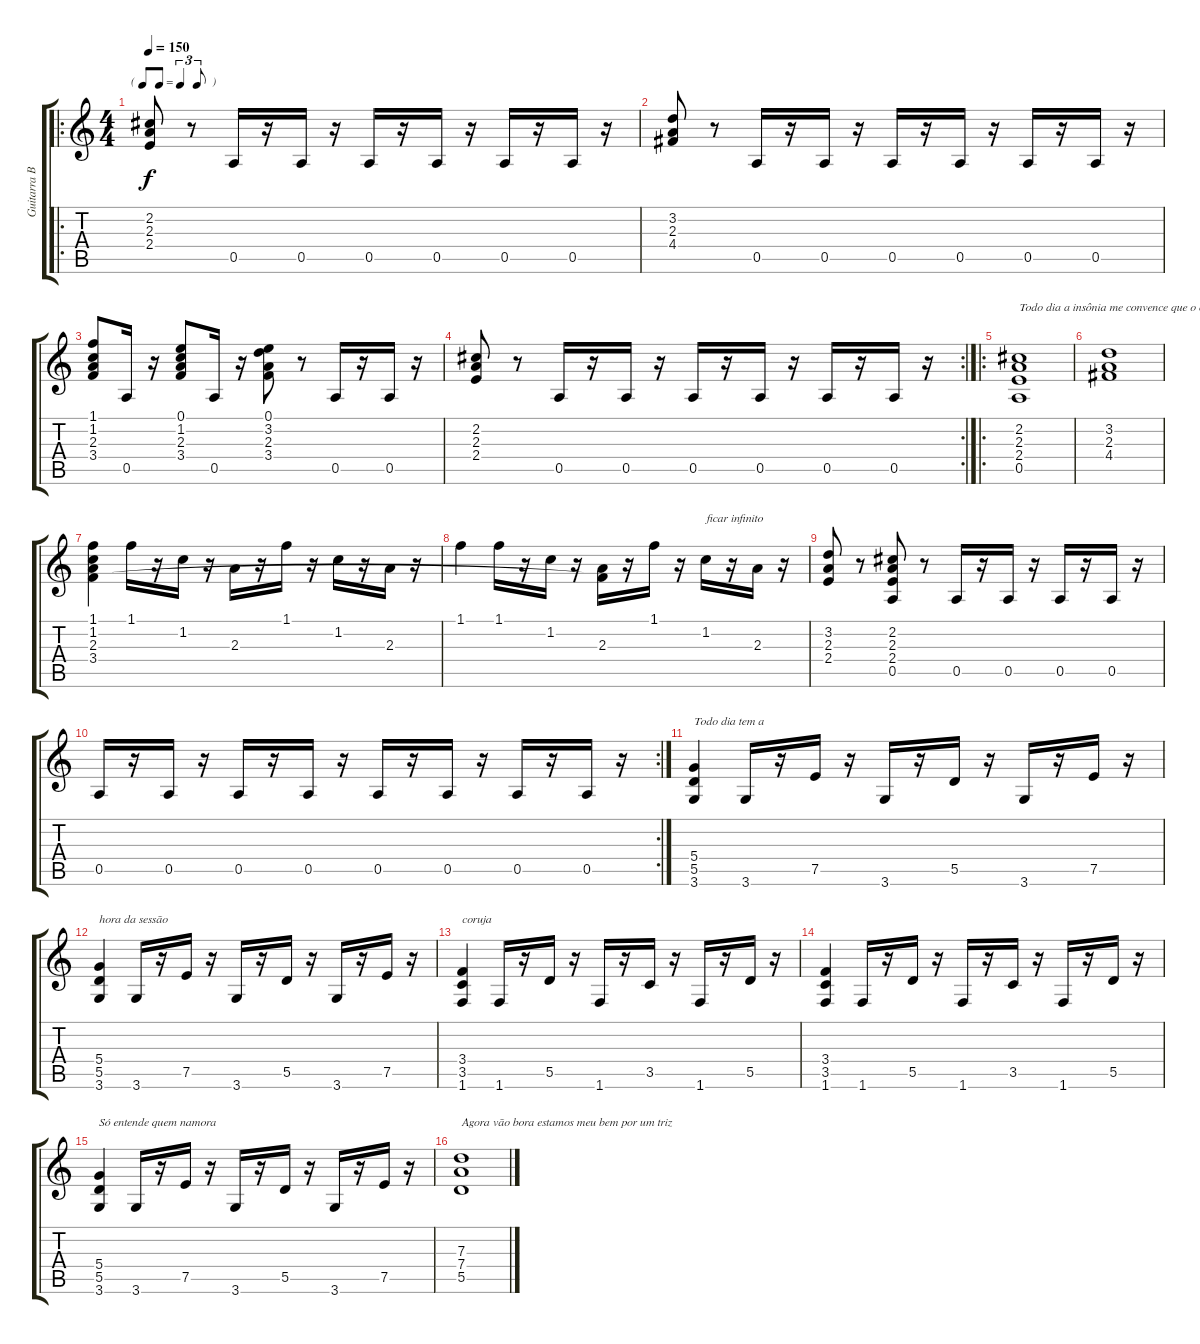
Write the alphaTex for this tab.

\track ("Guitarra Base" "Guitarra B") {instrument distortionguitar}
\staff {score tabs}
\tuning (E4 B3 G3 D3 A2 E2) {hide}
\ro
\ts (4 4)
\tf triplet8th
\tempo 150
\clef g2
\ks c
(2.2 2.3 2.4).8{dy f instrument distortionguitar} r.8 0.5.16 r.16 0.5.16 r.16 0.5.16 r.16 0.5.16 r.16 0.5.16 r.16 0.5.16 r.16 |
(3.2 2.3 4.4).8 r.8 0.5.16 r.16 0.5.16 r.16 0.5.16 r.16 0.5.16 r.16 0.5.16 r.16 0.5.16 r.16 |
(1.1 1.2 2.3 3.4).8 0.5.16 r.16 (0.1 1.2 2.3 3.4).8 0.5.16 r.16 (0.1 3.2 2.3 3.4).8 r.8 0.5.16 r.16 0.5.16 r.16 |
\rc 2
(2.2 2.3 2.4).8 r.8 0.5.16 r.16 0.5.16 r.16 0.5.16 r.16 0.5.16 r.16 0.5.16 r.16 0.5.16 r.16 |
\ro
(2.2 2.3 2.4 0.5).1{txt "Todo dia a insônia me convence que o céu faz tudo"} |
(3.2 2.3 4.4).1 |
(1.1 1.2 2.3 3.4).4 1.1.16 r.16 1.2.16 r.16 2.3.16 r.16 1.1.16 r.16 1.2.16 r.16 2.3.16 r.16 |
1.1.4 1.1.16 r.16 1.2.16 r.16 (2.3 3.4{t}).16 r.16 1.1.16 r.16 1.2.16{txt "ficar infinito"} r.16 2.3.16 r.16 |
(3.2 2.3 2.4).8 r.8 (2.2 2.3 2.4 0.5).8 r.8 0.5.16 r.16 0.5.16 r.16 0.5.16 r.16 0.5.16 r.16 |
\rc 2
0.5.16 r.16 0.5.16 r.16 0.5.16 r.16 0.5.16 r.16 0.5.16 r.16 0.5.16 r.16 0.5.16 r.16 0.5.16 r.16 |
(5.4 5.5 3.6).4{txt "Todo dia tem a"} 3.6.16 r.16 7.5.16 r.16 3.6.16 r.16 5.5.16 r.16 3.6.16 r.16 7.5.16 r.16 |
(5.4 5.5 3.6).4{txt "hora da sessão"} 3.6.16 r.16 7.5.16 r.16 3.6.16 r.16 5.5.16 r.16 3.6.16 r.16 7.5.16 r.16 |
(3.4 3.5 1.6).4{txt "coruja"} 1.6.16 r.16 5.5.16 r.16 1.6.16 r.16 3.5.16 r.16 1.6.16 r.16 5.5.16 r.16 |
(3.4 3.5 1.6).4 1.6.16 r.16 5.5.16 r.16 1.6.16 r.16 3.5.16 r.16 1.6.16 r.16 5.5.16 r.16 |
(5.4 5.5 3.6).4{txt "Só entende quem namora"} 3.6.16 r.16 7.5.16 r.16 3.6.16 r.16 5.5.16 r.16 3.6.16 r.16 7.5.16 r.16 |
(7.3 7.4 5.5).1{txt "Agora vão bora estamos meu bem por um triz"}
